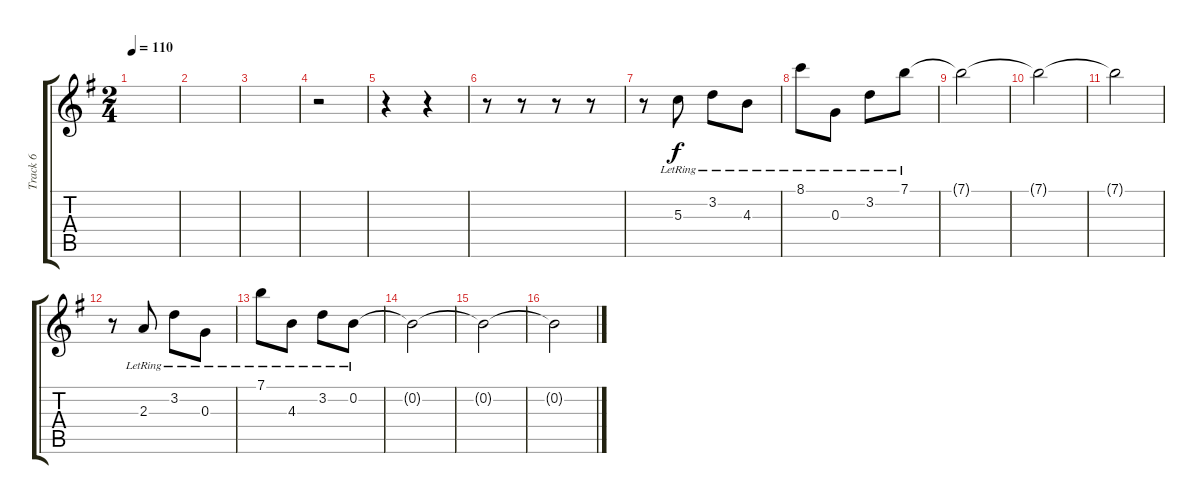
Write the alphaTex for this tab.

\track ("Track 6" "Track 6") {instrument acousticguitarnylon}
\staff {score tabs}
\tuning (E4 B3 G3 D3 A2 E2) {hide}
\ts (2 4)
\tempo 110
\clef g2
\ks g
|
|
|
r.2 |
r.4 r.4 |
r.8 r.8 r.8 r.8 |
r.8 5.3{lr}.8 3.2{lr}.8 4.3{lr}.8 |
8.1{lr}.8 0.3{lr}.8 3.2{lr}.8 7.1{lr}.8 |
7.1{t}.2 |
7.1{t}.2 |
7.1{t}.2 |
r.8 2.3{lr}.8 3.2{lr}.8 0.3{lr}.8 |
7.1{lr}.8 4.3{lr}.8 3.2{lr}.8 0.2{lr}.8 |
0.2{t}.2 |
0.2{t}.2 |
0.2{t}.2
